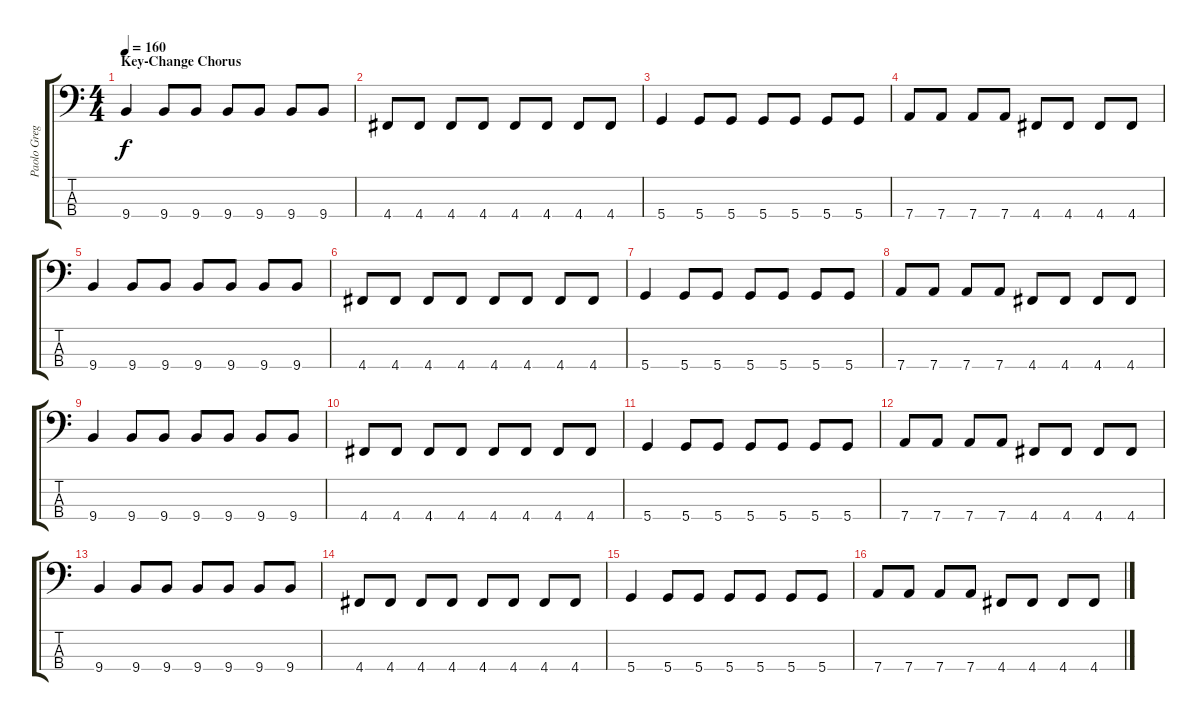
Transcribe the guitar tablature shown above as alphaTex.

\track ("Paolo Gregoletto" "Paolo Greg") {instrument electricbasspick}
\staff {score tabs}
\tuning (G2 D2 A1 D1) {hide}
\ts (4 4)
\section ("" "Key-Change Chorus")
\tempo 160
\clef f4
\ks c
9.4.4{dy f} 9.4.8 9.4.8 9.4.8 9.4.8 9.4.8 9.4.8 |
4.4.8 4.4.8 4.4.8 4.4.8 4.4.8 4.4.8 4.4.8 4.4.8 |
5.4.4 5.4.8 5.4.8 5.4.8 5.4.8 5.4.8 5.4.8 |
7.4.8 7.4.8 7.4.8 7.4.8 4.4.8 4.4.8 4.4.8 4.4.8 |
9.4.4 9.4.8 9.4.8 9.4.8 9.4.8 9.4.8 9.4.8 |
4.4.8 4.4.8 4.4.8 4.4.8 4.4.8 4.4.8 4.4.8 4.4.8 |
5.4.4 5.4.8 5.4.8 5.4.8 5.4.8 5.4.8 5.4.8 |
7.4.8 7.4.8 7.4.8 7.4.8 4.4.8 4.4.8 4.4.8 4.4.8 |
9.4.4 9.4.8 9.4.8 9.4.8 9.4.8 9.4.8 9.4.8 |
4.4.8 4.4.8 4.4.8 4.4.8 4.4.8 4.4.8 4.4.8 4.4.8 |
5.4.4 5.4.8 5.4.8 5.4.8 5.4.8 5.4.8 5.4.8 |
7.4.8 7.4.8 7.4.8 7.4.8 4.4.8 4.4.8 4.4.8 4.4.8 |
9.4.4 9.4.8 9.4.8 9.4.8 9.4.8 9.4.8 9.4.8 |
4.4.8 4.4.8 4.4.8 4.4.8 4.4.8 4.4.8 4.4.8 4.4.8 |
5.4.4 5.4.8 5.4.8 5.4.8 5.4.8 5.4.8 5.4.8 |
7.4.8 7.4.8 7.4.8 7.4.8 4.4.8 4.4.8 4.4.8 4.4.8
